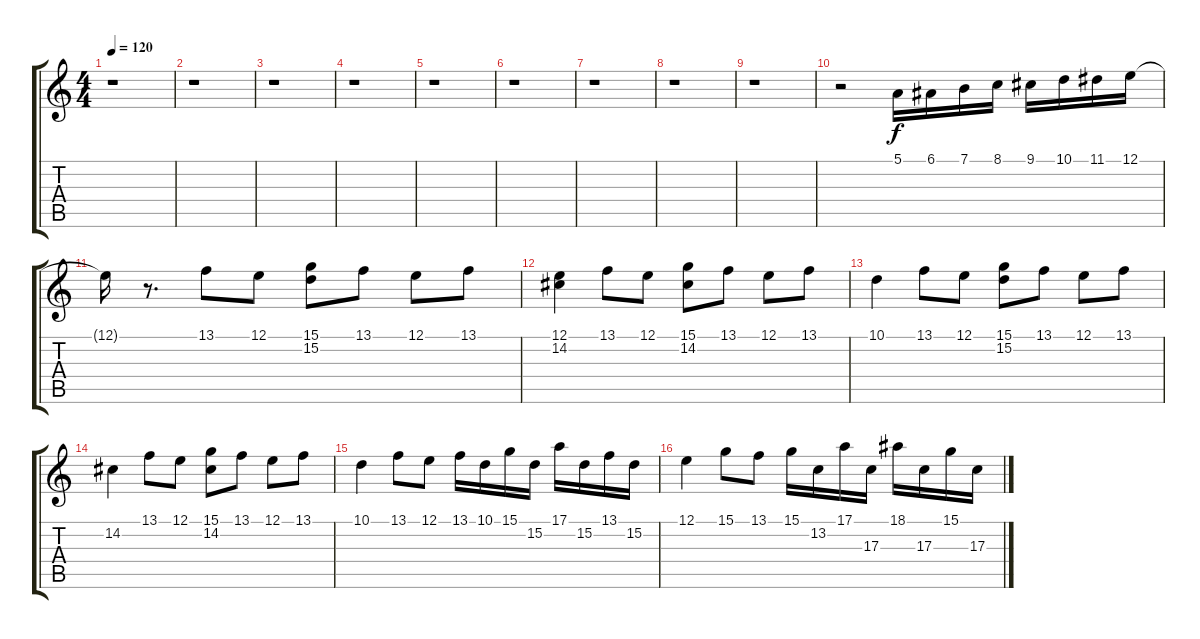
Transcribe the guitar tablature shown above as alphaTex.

\track "" {instrument acousticgrandpiano}
\staff {score tabs}
\tuning (E4 B3 G3 D3 A2 E2) {hide}
\ts (4 4)
\tempo 120
\clef g2
\ks c
r.1{dy f} |
r.1 |
r.1 |
r.1 |
r.1 |
r.1 |
r.1 |
r.1 |
r.1 |
r.2 5.1.16 6.1.16 7.1.16 8.1.16 9.1.16 10.1.16 11.1.16 12.1.16 |
12.1{t}.16 r.8{d} 13.1.8 12.1.8 (15.1 15.2).8 13.1.8 12.1.8 13.1.8 |
(12.1 14.2).4 13.1.8 12.1.8 (15.1 14.2).8 13.1.8 12.1.8 13.1.8 |
10.1.4 13.1.8 12.1.8 (15.1 15.2).8 13.1.8 12.1.8 13.1.8 |
14.2.4 13.1.8 12.1.8 (15.1 14.2).8 13.1.8 12.1.8 13.1.8 |
10.1.4 13.1.8 12.1.8 13.1.16 10.1.16 15.1.16 15.2.16 17.1.16 15.2.16 13.1.16 15.2.16 |
12.1.4 15.1.8 13.1.8 15.1.16 13.2.16 17.1.16 17.3.16 18.1.16 17.3.16 15.1.16 17.3.16
